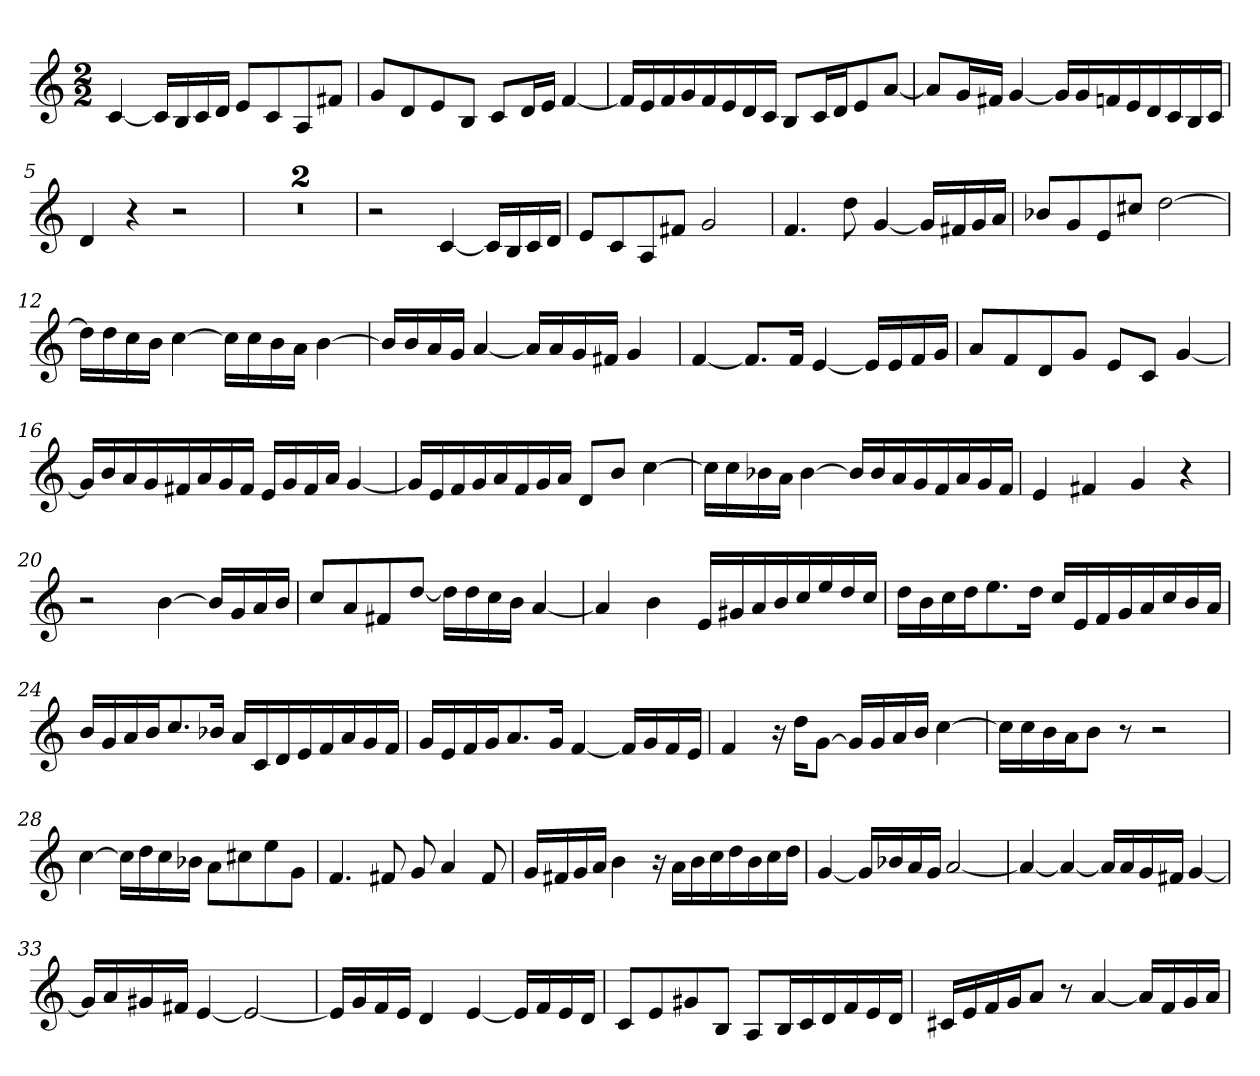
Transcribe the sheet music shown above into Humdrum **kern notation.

**kern
*part1
*staff1
*k[]
*M2/2
*MM76
=1
[4c
16cLL]
16B
16c
16dJJ
8eL
8c
8A
8f#XJ
=2
8gL
8d
8e
8BJ
8cL
16dL
16eJJ
[4f
=3
16fLL]
16e
16f
16g
16f
16e
16d
16cJJ
8BL
16cL
16dJ
8e
[8aJ
=4
8aL]
16gL
16f#XJJ
[4g
16gLL]
16g
16fn
16e
16d
16c
16B
16cJJ
=5
4d
4r
2r
=6
1r
=7
1r
=8
2r
[4c
16cLL]
16B
16c
16dJJ
=9
8eL
8c
8A
8f#XJ
2g
=10
4.f
8dd
[4g
16gLL]
16f#X
16g
16aJJ
=11
8b-XL
8g
8e
8cc#XJ
[2dd
=12
16ddLL]
16dd
16cc
16bJJ
[4cc
16ccLL]
16cc
16b
16aJJ
[4b
=13
16bLL]
16b
16a
16gJJ
[4a
16aLL]
16a
16g
16f#XJJ
4g
=14
[4f
8.fL]
16fJk
[4e
16eLL]
16e
16f
16gJJ
=15
8aL
8f
8d
8gJ
8eL
8cJ
[4g
=16
16gLL]
16b
16a
16g
16f#X
16a
16g
16f#JJ
16eLL
16g
16f#
16aJJ
[4g
=17
16gLL]
16e
16f
16g
16a
16f
16g
16aJJ
8dL
8bJ
[4cc
=18
16ccLL]
16cc
16b-X
16aJJ
[4b-
16b-LL]
16b-
16a
16g
16f
16a
16g
16fJJ
=19
4e
4f#X
4g
4r
=20
2r
[4b
16bLL]
16g
16a
16bJJ
=21
8ccL
8a
8f#X
[8ddJ
16ddLL]
16dd
16cc
16bJJ
[4a
=22
4a]
4b
16eLL
16g#X
16a
16b
16cc
16ee
16dd
16ccJJ
=23
16ddLL
16b
16cc
16ddJ
8.ee
16ddJk
16ccLL
16e
16f
16g
16a
16cc
16b
16aJJ
=24
16bLL
16g
16a
16bJ
8.cc
16b-XJk
16aLL
16c
16d
16e
16f
16a
16g
16fJJ
=25
16gLL
16e
16f
16gJ
8.a
16gJk
[4f
16fLL]
16g
16f
16eJJ
=26
4f
16r
16ddKL
[8gJ
16gLL]
16g
16a
16bJJ
[4cc
=27
16ccLL]
16cc
16b
16aJ
8bJ
8r
2r
=28
[4cc
16ccLL]
16dd
16cc
16b-XJJ
8aL
8cc#X
8ee
8gJ
=29
4.f
8f#X
8g
4a
8f#
=30
16gLL
16f#X
16g
16aJJ
4b
16r
16aLL
16b
16cc
16dd
16b
16cc
16ddJJ
=31
[4g
16gLL]
16b-X
16a
16gJJ
[2a
=32
4a_
4a_
16aLL]
16a
16g
16f#XJJ
[4g
=33
16gLL]
16a
16g#X
16f#XJJ
[4e
2e_
=34
16eLL]
16g
16f
16eJJ
4d
[4e
16eLL]
16f
16e
16dJJ
=35
8cL
8e
8g#X
8BJ
8AL
16BL
16c
16d
16f
16e
16dJJ
=36
16c#XLL
16e
16f
16gJ
8aJ
8r
[4a
16aLL]
16f
16g
16aJJ
=
*-
